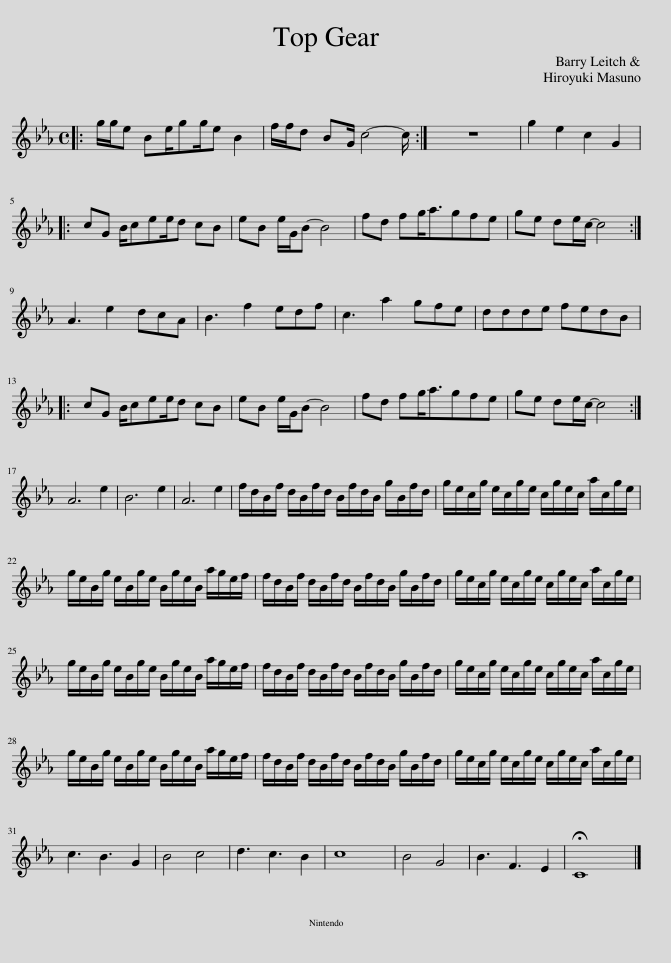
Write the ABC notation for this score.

X:1
L:1/8
M:4/4
I:linebreak $
K:Eb
V:1 treble
V:1
|: g/g/e Be/gg/e B2 | f/f/d BG/ c4- c/ :| z8 | g2 e2 c2 G2 |:$ cG B/cee/d cB | %5
 eB e/G/B- B4 | fd fg<agfe | ge de/c/- c4 :|$ A3 e2 dcA | B3 f2 edf | %10
 c3 a2 gfe | ddde fedB |:$ cG B/cee/d cB | eB e/G/B- B4 | fd fg<agfe | %15
 ge de/c/- c4 :|$ A6 e2 | B6 e2 | A6 e2 | f/d/B/f/ d/B/f/d/ B/f/d/B/ g/B/f/d/ | %20
 g/e/c/g/ e/c/g/e/ c/g/e/c/ a/c/g/e/ |$ g/e/B/g/ e/B/g/e/ B/g/e/B/ a/g/e/f/ | f/d/B/f/ d/B/f/d/ B/f/d/B/ g/B/f/d/ | g/e/c/g/ e/c/g/e/ c/g/e/c/ a/c/g/e/ |$ g/e/B/g/ e/B/g/e/ B/g/e/B/ a/g/e/f/ | %25
 f/d/B/f/ d/B/f/d/ B/f/d/B/ g/B/f/d/ | g/e/c/g/ e/c/g/e/ c/g/e/c/ a/c/g/e/ |$ g/e/B/g/ e/B/g/e/ B/g/e/B/ a/g/e/f/ | f/d/B/f/ d/B/f/d/ B/f/d/B/ g/B/f/d/ | g/e/c/g/ e/c/g/e/ c/g/e/c/ a/c/g/e/ |$ %30
 c3 B3 G2 | B4 c4 | d3 c3 B2 | c8 | B4 G4 | %35
 B3 F3 E2 | !fermata!C8 |] %37
